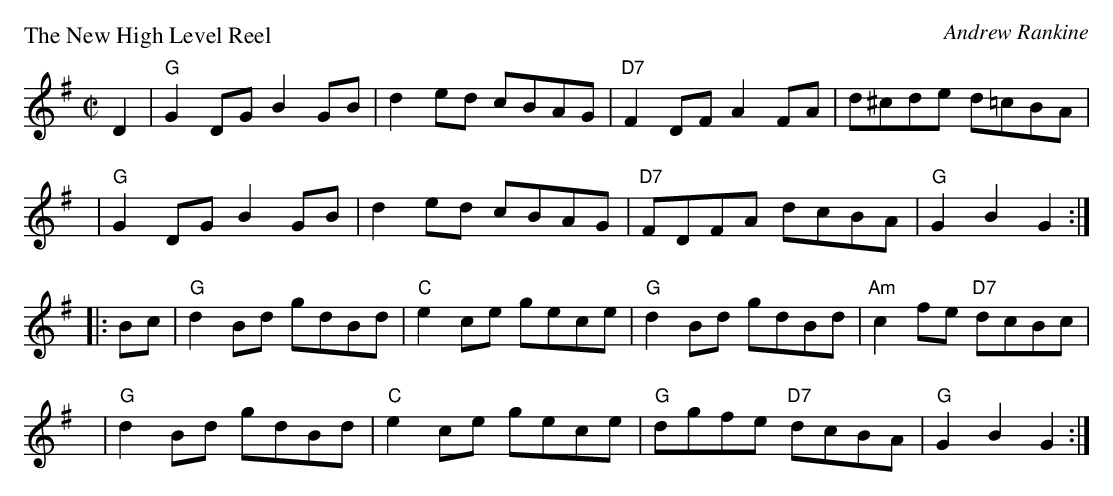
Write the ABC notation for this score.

X:1
P: The New High Level Reel
C: Andrew Rankine
M: C|
L: 1/8
K: G
D2 \
|  "G"G2DG B2GB | d2ed  cBAG \
| "D7"F2DF A2FA | d^cde d=cBA |
y4 \
|  "G"G2DG B2GB |    d2ed cBAG \
| "D7"FDFA dcBA | "G"G2B2 G2 :|
|: Bc \
| "G"d2Bd gdBd |  "C"e2ce     gece \
| "G"d2Bd gdBd | "Am"c2fe "D7"dcBc |
y8 \
| "G"d2Bd     gdBd | "C"e2ce gece \
| "G"dgfe "D7"dcBA | "G"G2B2 G2 :|
